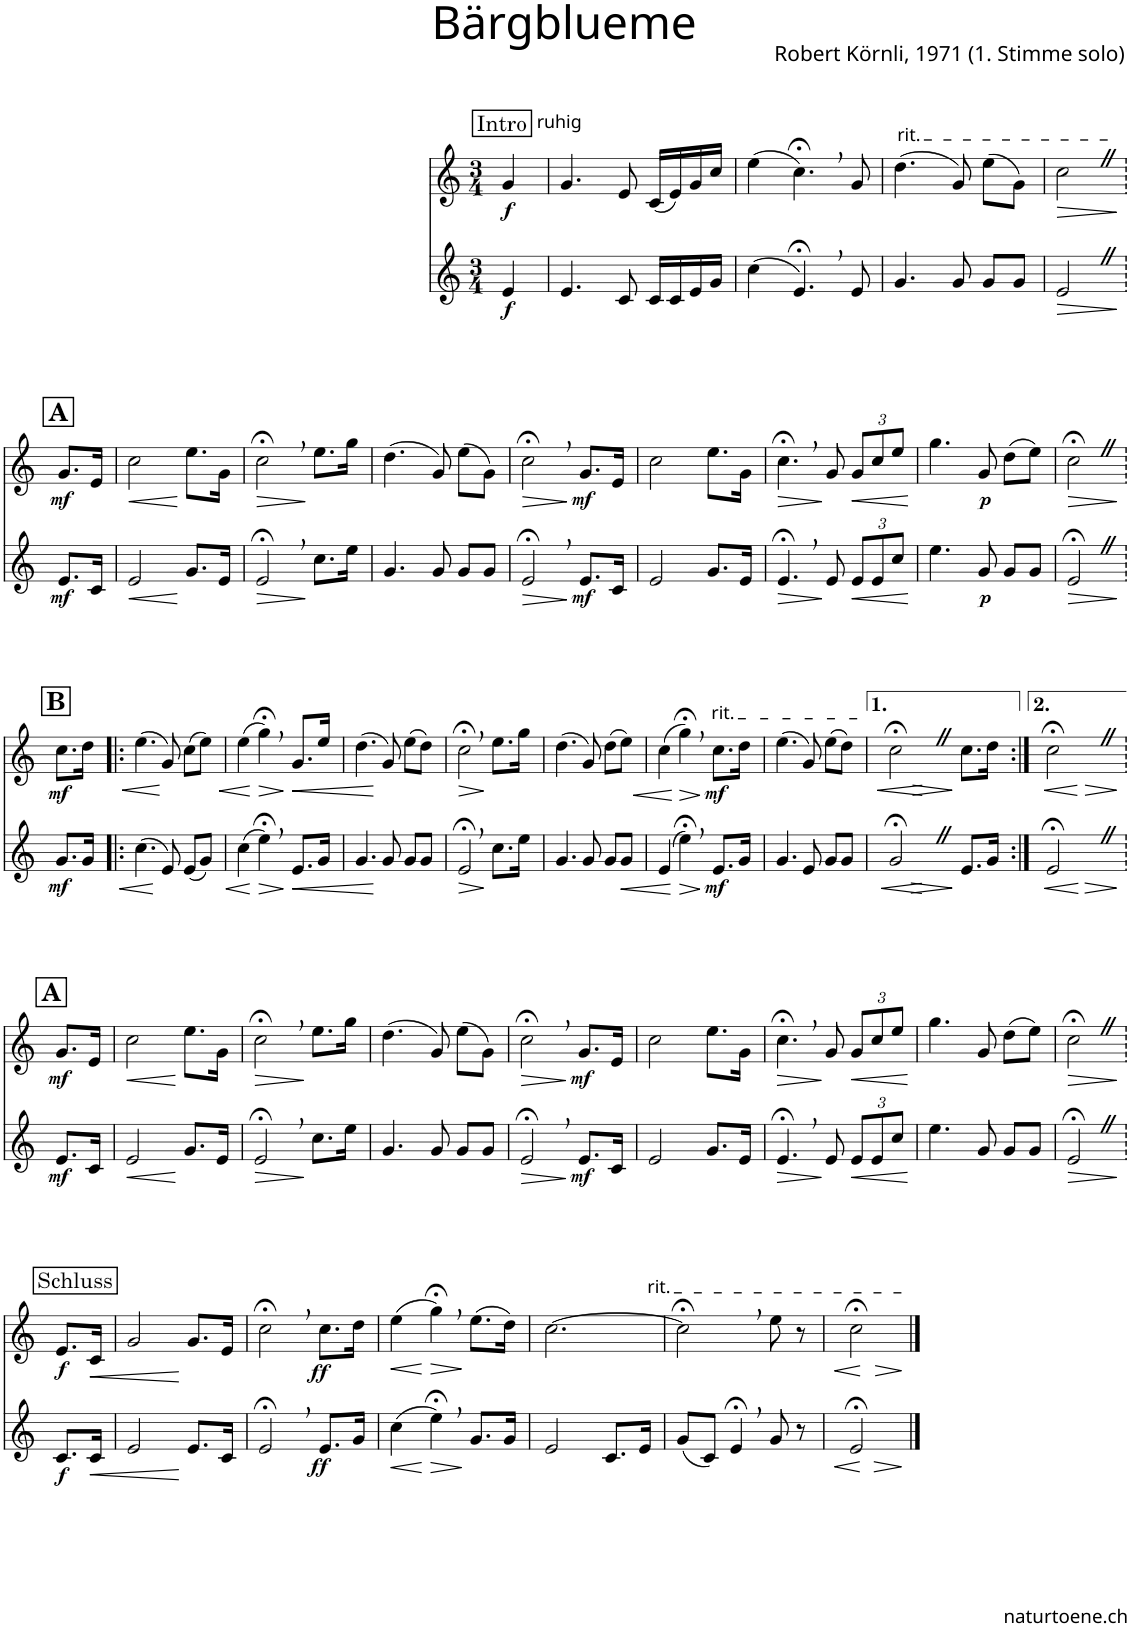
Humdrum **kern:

**kern	**dynam	**kern	**dynam
*part2	*part2	*part1	*part1
*staff2	*staff2	*staff1	*staff1
*I"Alphorn	*	*I"Alphorn	*
*clefG2	*	*clefG2	*
*Trd4c6	*	*Trd4c6	*
*k[]	*	*k[]	*
*M3/4	*	*M3/4	*
!!LO:REH:place=s1:a:cj:fs=12:t=Intro
=	=	=	=
!	!	!LO:TX:a:t=ruhig	!
!	!LO:DY:b	!	!LO:DY:b
4e/	f	4g/	f
.	.	.	]
=1	=1	=1	=1
4.e/	.	4.g/	.
8c/	.	8e/	.
16c/LL	.	(16c/LL	.
16c/	.	16e/)	.
16e/	.	16g/	.
16g/JJ	.	16cc/JJ	.
=2	=2	=2	=2
(4cc\	.	(4ee\	.
4.e;<,/)	.	4.cc;<,\)	.
8e/	.	8g/	.
=3	=3	=3	=3
!	!	!LO:TX:a:t=rit.	!
4.g/	.	(4.dd\	.
8g/	.	8g/)	.
8g/L	.	(8ee\L	.
8g/J	.	8g\J)	.
=4	=4	=4	=4
!	!LO:HP:b	!	!LO:HP:b
2eZ/	>	2ccZ\	>
.	]	.	]
!!LO:LB:g=z
=4X1	=4X1	=4X1	=4X1
!!LO:REH:place=s1:a:B:cj:fs=14:t=A
!	!LO:DY:b	!	!LO:DY:b
8.e/L	mf	8.g/L	mf
16c/Jk	.	16e/Jk	.
=5	=5	=5	=5
!	!LO:HP:b	!	!LO:HP:b
2e/	<	2cc\	<
8.g/L	[	8.ee\L	[
16e/Jk	.	16g\Jk	.
=6	=6	=6	=6
!	!LO:HP:b	!	!LO:HP:b
2e;<,/	>	2cc;<,\	>
8.cc\L	]	8.ee\L	]
16ee\Jk	.	16gg\Jk	.
=7	=7	=7	=7
4.g/	.	(4.dd\	.
8g/	.	8g/)	.
8g/L	.	(8ee\L	.
8g/J	.	8g\J)	.
=8	=8	=8	=8
!	!LO:HP:b	!	!LO:HP:b
2e;<,/	>	2cc;<,\	>
!	!LO:DY:n=1:b	!	!LO:DY:n=1:b
8.e/L	] mf	8.g/L	] mf
16c/Jk	.	16e/Jk	.
=9	=9	=9	=9
2e/	.	2cc\	.
8.g/L	.	8.ee\L	.
16e/Jk	.	16g\Jk	.
=10	=10	=10	=10
!	!LO:HP:b	!	!LO:HP:b
4.e;<,/	>	4.cc;<,\	>
8e/	]	8g/	]
*Xbrackettup	*	*	*
!	!LO:HP:b	!	!
*	*	*Xbrackettup	*
!	!	!	!LO:HP:b
12e/L	<	12g/L	<
12e/	.	12cc/	.
12cc/J	.	12ee/J	.
.	[	.	[
=11	=11	=11	=11
4.ee\	.	4.gg\	.
!	!LO:DY:b	!	!LO:DY:b
8g/	p	8g/	p
8g/L	.	(8dd\L	.
8g/J	.	8ee\J)	.
=12	=12	=12	=12
!	!LO:HP:b	!	!LO:HP:b
2e;<Z/	>	2cc;<Z\	>
.	]	.	]
!!LO:LB:g=z
!!LO:REH:place=s1:a:B:cj:fs=14:t=B
=12X2	=12X2	=12X2	=12X2
!	!LO:DY:b	!	!LO:DY:b
8.g/L	mf	8.cc\L	mf
16g/Jk	.	16dd\Jk	.
=13!|:	=13!|:	=13!|:	=13!|:
!	!LO:HP:b	!	!LO:HP:b
(4.cc\	<	(4.ee\	<
8e/)	[	8g/)	.
(8e/L	.	(8cc\L	[
!	!LO:HP:b	!	!LO:HP:b
8g/J)	<	8ee\J)	<
=14	=14	=14	=14
(4cc\	.	(4ee\	.
!	!LO:HP:n=1:b	!	!LO:HP:n=1:b
4ee;<,\)	[ >	4gg;<,\)	[ >
!	!LO:HP:n=1:b	!	!LO:HP:n=1:b
8.e/L	] <	8.g/L	] <
16g/Jk	.	16ee/Jk	.
=15	=15	=15	=15
4.g/	.	(4.dd\	.
8g/	[	8g/)	[
8g/L	.	(8ee\L	.
8g/J	.	8dd\J)	.
=16	=16	=16	=16
!	!LO:HP:b	!	!LO:HP:b
2e;<,/	>	2cc;<,\	>
8.cc\L	]	8.ee\L	]
16ee\Jk	.	16gg\Jk	.
=17	=17	=17	=17
4.g/	.	(4.dd\	.
8g/	.	8g/)	.
8g/L	.	(8dd\L	.
!	!LO:HP:b	!	!LO:HP:b
8g/J	<	8ee\J)	<
=18	=18	=18	=18
(4e/	.	(4cc\	.
!	!LO:HP:n=1:b	!	!LO:HP:n=1:b
4ee;<,\)	[ >	4gg;<,\)	[ >
!	!	!LO:TX:a:t=rit.	!
!	!LO:DY:n=1:b	!	!LO:DY:n=1:b
8.e/L	] mf	8.cc\L	] mf
16g/Jk	.	16dd\Jk	.
=19	=19	=19	=19
4.g/	.	(4.ee\	.
8e/	.	8g/)	.
8g/L	.	(8ee\L	.
8g/J	.	8dd\J)	.
=20	=20	=20	=20
!	!LO:HP:b	!	!
!	!LO:HP:n=1:b	!	!LO:HP:b
!	!	!	!LO:HP:n=1:b
2g;<Z/	< >	2cc;<Z\	< >
8.e/L	[	8.cc\L	[
16g/Jk	]	16dd\Jk	]
=21:|!	=21:|!	=21:|!	=21:|!
!	!LO:HP:b	!	!
!	!LO:HP:n=1:b	!	!LO:HP:b
!	!	!	!LO:HP:n=1:b
2e;<Z/	< >	2cc;<Z\	< >
.	[	.	[
!!LO:LB:g=z
=21X3	=21X3	=21X3	=21X3
!!LO:REH:place=s1:a:B:cj:fs=14:t=A
!	!LO:DY:b	!	!LO:DY:b
8.e/L	mf	8.g/L	mf
16c/Jk	]	16e/Jk	]
=22	=22	=22	=22
!	!LO:HP:b	!	!LO:HP:b
2e/	<	2cc\	<
8.g/L	[	8.ee\L	[
16e/Jk	.	16g\Jk	.
=23	=23	=23	=23
!	!LO:HP:b	!	!LO:HP:b
2e;<,/	>	2cc;<,\	>
8.cc\L	]	8.ee\L	]
16ee\Jk	.	16gg\Jk	.
=24	=24	=24	=24
4.g/	.	(4.dd\	.
8g/	.	8g/)	.
8g/L	.	(8ee\L	.
8g/J	.	8g\J)	.
=25	=25	=25	=25
!	!LO:HP:b	!	!LO:HP:b
2e;<,/	>	2cc;<,\	>
!	!LO:DY:n=1:b	!	!LO:DY:n=1:b
8.e/L	] mf	8.g/L	] mf
16c/Jk	.	16e/Jk	.
=26	=26	=26	=26
2e/	.	2cc\	.
8.g/L	.	8.ee\L	.
16e/Jk	.	16g\Jk	.
=27	=27	=27	=27
!	!LO:HP:b	!	!LO:HP:b
4.e;<,/	>	4.cc;<,\	>
8e/	]	8g/	]
!	!LO:HP:b	!	!LO:HP:b
12e/L	<	12g/L	<
12e/	.	12cc/	.
12cc/J	.	12ee/J	.
.	[	.	[
=28	=28	=28	=28
4.ee\	.	4.gg\	.
8g/	.	8g/	.
8g/L	.	(8dd\L	.
8g/J	.	8ee\J)	.
=29	=29	=29	=29
!	!LO:HP:b	!	!LO:HP:b
2e;<Z/	>	2cc;<Z\	>
.	]	.	]
!!LO:LB:g=z
!!LO:REH:place=s1:a:cj:fs=12:t=Schluss
=29X4	=29X4	=29X4	=29X4
!	!LO:DY:b	!	!LO:DY:b
8.c/L	f	8.e/L	f
!	!LO:HP:b	!	!LO:HP:b
16c/Jk	<	16c/Jk	<
=30	=30	=30	=30
2e/	.	2g/	.
8.e/L	[	8.g/L	[
16c/Jk	.	16e/Jk	.
=31	=31	=31	=31
2e;<,/	.	2cc;<,\	.
!	!LO:DY:b	!	!LO:DY:b
8.e/L	ff	8.cc\L	ff
16g/Jk	.	16dd\Jk	.
=32	=32	=32	=32
!	!LO:HP:b	!	!LO:HP:b
(4cc\	<	(4ee\	<
!	!LO:HP:n=1:b	!	!LO:HP:n=1:b
4ee;<,\)	[ >	4gg;<,\)	[ >
8.g/L	]	(8.ee\L	]
16g/Jk	.	16dd\Jk)	.
=33	=33	=33	=33
!	!	!LO:TX:a:t=rit.	!
2e/	.	[2.cc\	.
8.c/L	.	.	.
16e/Jk	.	.	.
=34	=34	=34	=34
(8g/L	.	2cc;<,\]	.
8c/J)	.	.	.
4e;<,/	.	.	.
8g/	.	8ee\	.
8r	.	8r	.
=35	=35	=35	=35
!	!LO:HP:b	!	!
!	!LO:HP:n=1:b	!	!LO:HP:b
!	!	!	!LO:HP:n=1:b
2e;</	< >	2cc;<\	< >
.	[ ]	.	[
==	==	==	==
*-	*-	*-	*-
